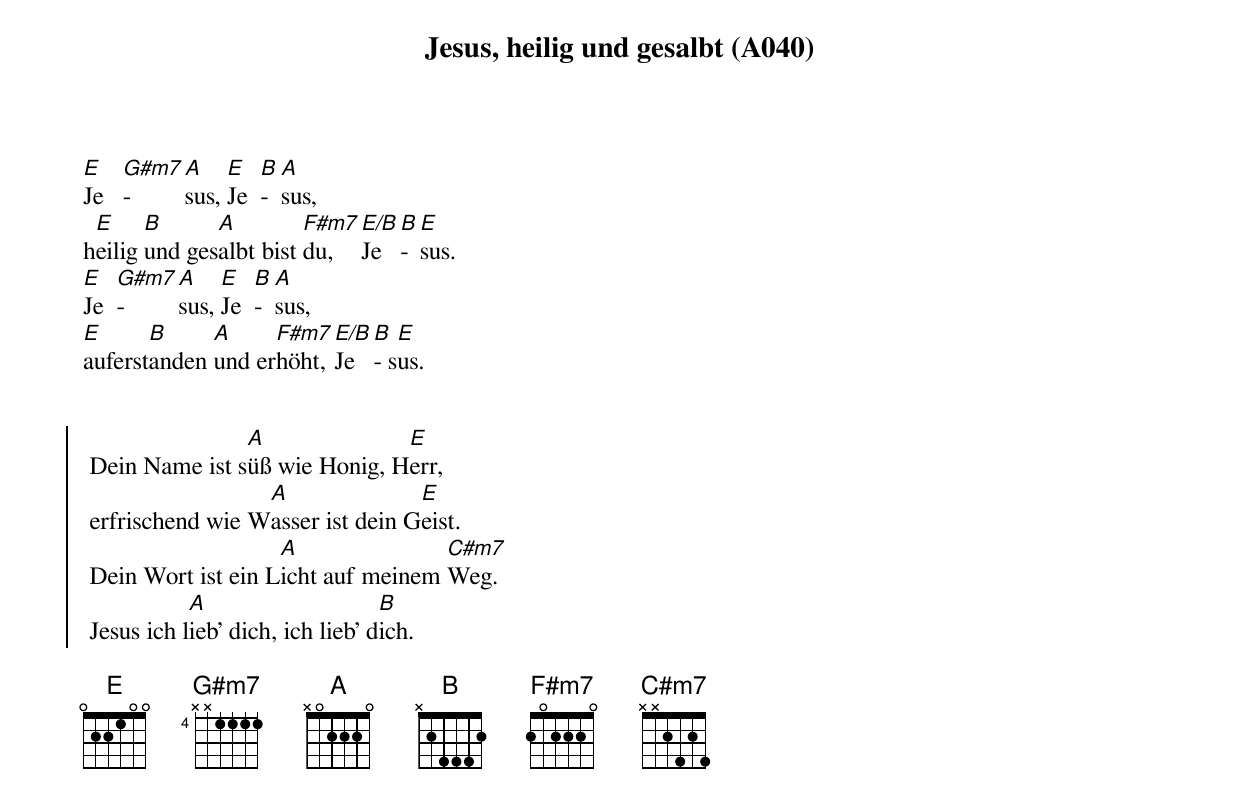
{title: Jesus, heilig und gesalbt (A040)}
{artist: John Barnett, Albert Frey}

[E]Je   [G#m7]-   [A]sus, [E]Je  [B]-  [A]sus,
h[E]eilig [B]und ges[A]albt bist [F#m7]du, [E/B]Je [B]- [E]sus.
[E]Je  [G#m7]-   [A]sus, [E]Je  [B]-  [A]sus,
[E]auferst[B]anden [A]und er[F#m7]höht, [E/B]Je  [B]- s[E]us.


{soc}
 Dein Name ist s[A]üß wie Honig, H[E]err,
 erfrischend wie W[A]asser ist dein G[E]eist.
 Dein Wort ist ein L[A]icht auf meinem [C#m7]Weg.
 Jesus ich l[A]ieb' dich, ich lieb' d[B]ich.
 {eoc}

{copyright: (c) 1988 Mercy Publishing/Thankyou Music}
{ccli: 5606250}
